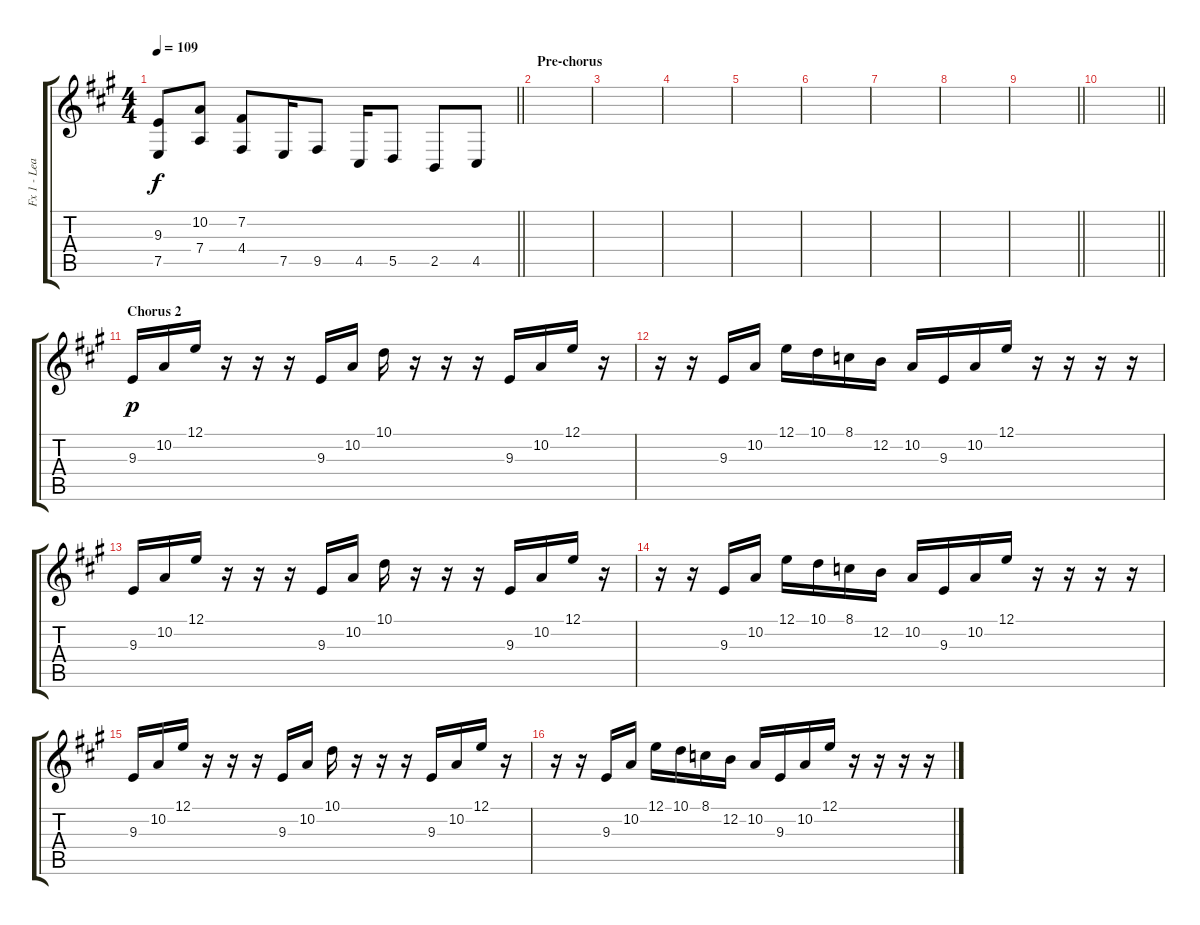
\track ("Fx 1 - Lead" "Fx 1 - Lea") {instrument lead2sawtooth}
\staff {score tabs}
\tuning (E4 B3 G3 D3 A2 E2) {hide}
\ts (4 4)
\tempo 109
\clef g2
\barLineRight lightlight
\ks f#minor
(9.3 7.5).8{dy f} (10.2 7.4).8 (7.2 4.4).8 7.5.16 9.5.8 4.5.16 5.5.8 2.5.8 4.5.8 |
\section ("" "Pre-chorus")
|
|
|
|
|
|
|
\barLineRight lightlight
|
\section ("" "")
\barLineRight lightlight
|
\section ("" "Chorus 2")
9.3.16{dy p volume 11} 10.2.16 12.1.16 r.16 r.16 r.16 9.3.16 10.2.16 10.1.16 r.16 r.16 r.16 9.3.16 10.2.16 12.1.16 r.16 |
r.16 r.16 9.3.16 10.2.16 12.1.16 10.1.16 8.1.16 12.2.16 10.2.16 9.3.16 10.2.16 12.1.16 r.16 r.16 r.16 r.16 |
9.3.16{volume 11} 10.2.16 12.1.16 r.16 r.16 r.16 9.3.16 10.2.16 10.1.16 r.16 r.16 r.16 9.3.16 10.2.16 12.1.16 r.16 |
r.16 r.16 9.3.16 10.2.16 12.1.16 10.1.16 8.1.16 12.2.16 10.2.16 9.3.16 10.2.16 12.1.16 r.16 r.16 r.16 r.16 |
9.3.16{volume 11} 10.2.16 12.1.16 r.16 r.16 r.16 9.3.16 10.2.16 10.1.16 r.16 r.16 r.16 9.3.16 10.2.16 12.1.16 r.16 |
r.16 r.16 9.3.16 10.2.16 12.1.16 10.1.16 8.1.16 12.2.16 10.2.16 9.3.16 10.2.16 12.1.16 r.16 r.16 r.16 r.16
